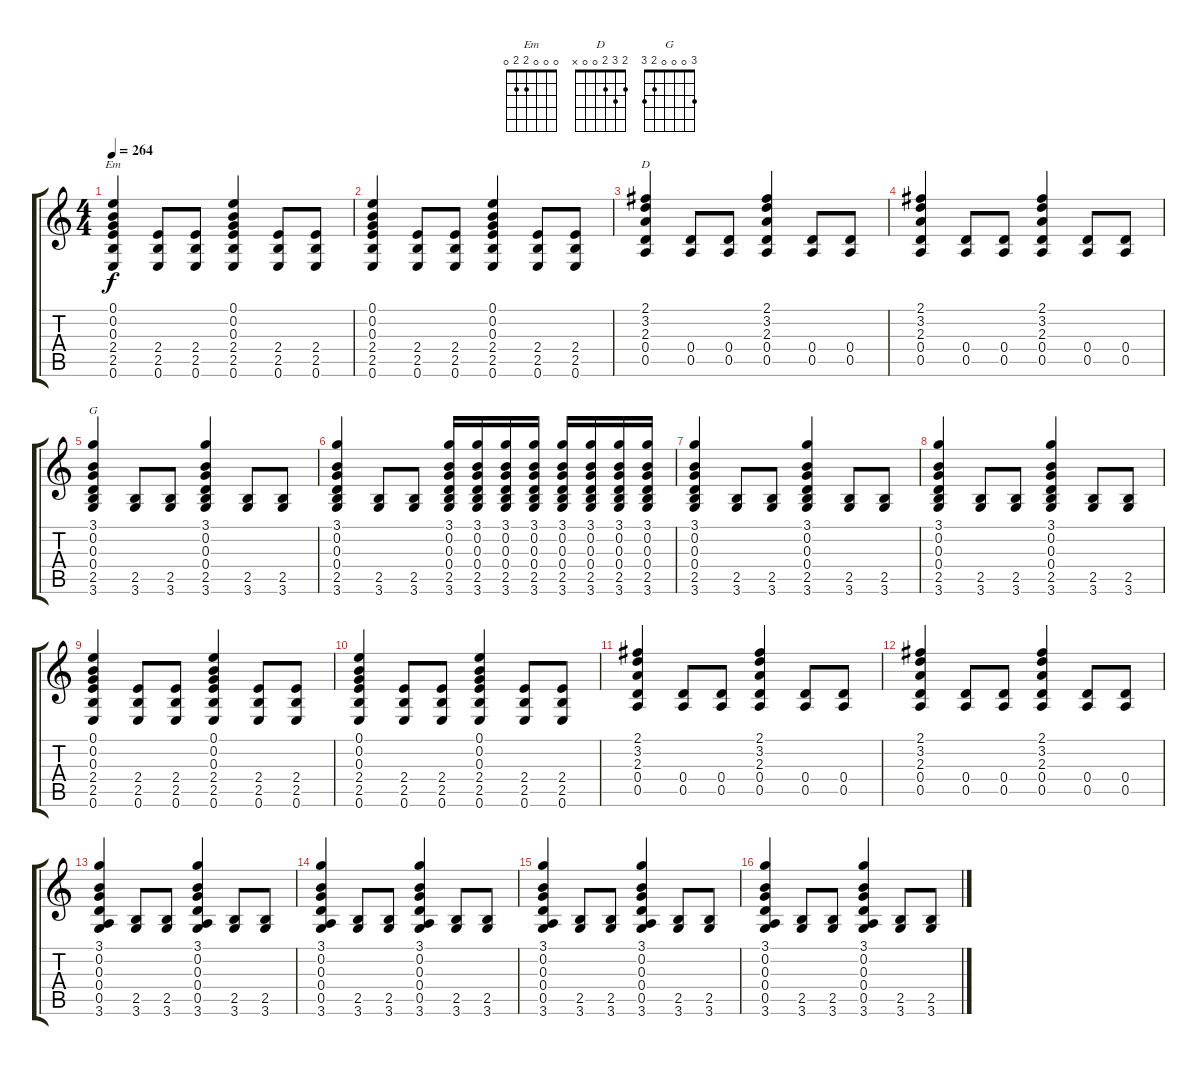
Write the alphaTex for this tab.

\track "" {instrument electricguitarclean}
\staff {score tabs}
\tuning (E4 B3 G3 D3 A2 E2) {hide}
\chord ("Em" 0 0 0 2 2 0)
\chord ("D" 2 3 2 0 0 x)
\chord ("G" 3 0 0 0 2 3)
\ts (4 4)
\tempo 264
\clef g2
\ks c
(0.1 0.2 0.3 2.4 2.5 0.6).4{ch "Em" dy f} (2.4 2.5 0.6).8 (2.4 2.5 0.6).8 (0.1 0.2 0.3 2.4 2.5 0.6).4 (2.4 2.5 0.6).8 (2.4 2.5 0.6).8 |
(0.1 0.2 0.3 2.4 2.5 0.6).4 (2.4 2.5 0.6).8 (2.4 2.5 0.6).8 (0.1 0.2 0.3 2.4 2.5 0.6).4 (2.4 2.5 0.6).8 (2.4 2.5 0.6).8 |
(2.1 3.2 2.3 0.4 0.5).4{ch "D"} (0.4 0.5).8 (0.4 0.5).8 (2.1 3.2 2.3 0.4 0.5).4 (0.4 0.5).8 (0.4 0.5).8 |
(2.1 3.2 2.3 0.4 0.5).4 (0.4 0.5).8 (0.4 0.5).8 (2.1 3.2 2.3 0.4 0.5).4 (0.4 0.5).8 (0.4 0.5).8 |
(3.1 0.2 0.3 0.4 2.5 3.6).4{ch "G"} (2.5 3.6).8 (2.5 3.6).8 (3.1 0.2 0.3 0.4 2.5 3.6).4 (2.5 3.6).8 (2.5 3.6).8 |
(3.1 0.2 0.3 0.4 2.5 3.6).4 (2.5 3.6).8 (2.5 3.6).8 (3.1 0.2 0.3 0.4 2.5 3.6).16 (3.1 0.2 0.3 0.4 2.5 3.6).16 (3.1 0.2 0.3 0.4 2.5 3.6).16 (3.1 0.2 0.3 0.4 2.5 3.6).16 (3.1 0.2 0.3 0.4 2.5 3.6).16 (3.1 0.2 0.3 0.4 2.5 3.6).16 (3.1 0.2 0.3 0.4 2.5 3.6).16 (3.1 0.2 0.3 0.4 2.5 3.6).16 |
(3.1 0.2 0.3 0.4 2.5 3.6).4 (2.5 3.6).8 (2.5 3.6).8 (3.1 0.2 0.3 0.4 2.5 3.6).4 (2.5 3.6).8 (2.5 3.6).8 |
(3.1 0.2 0.3 0.4 2.5 3.6).4 (2.5 3.6).8 (2.5 3.6).8 (3.1 0.2 0.3 0.4 2.5 3.6).4 (2.5 3.6).8 (2.5 3.6).8 |
(0.1 0.2 0.3 2.4 2.5 0.6).4 (2.4 2.5 0.6).8 (2.4 2.5 0.6).8 (0.1 0.2 0.3 2.4 2.5 0.6).4 (2.4 2.5 0.6).8 (2.4 2.5 0.6).8 |
(0.1 0.2 0.3 2.4 2.5 0.6).4 (2.4 2.5 0.6).8 (2.4 2.5 0.6).8 (0.1 0.2 0.3 2.4 2.5 0.6).4 (2.4 2.5 0.6).8 (2.4 2.5 0.6).8 |
(2.1 3.2 2.3 0.4 0.5).4 (0.4 0.5).8 (0.4 0.5).8 (2.1 3.2 2.3 0.4 0.5).4 (0.4 0.5).8 (0.4 0.5).8 |
(2.1 3.2 2.3 0.4 0.5).4 (0.4 0.5).8 (0.4 0.5).8 (2.1 3.2 2.3 0.4 0.5).4 (0.4 0.5).8 (0.4 0.5).8 |
(3.1 0.2 0.3 0.4 0.5 3.6).4 (2.5 3.6).8 (2.5 3.6).8 (3.1 0.2 0.3 0.4 0.5 3.6).4 (2.5 3.6).8 (2.5 3.6).8 |
(3.1 0.2 0.3 0.4 0.5 3.6).4 (2.5 3.6).8 (2.5 3.6).8 (3.1 0.2 0.3 0.4 0.5 3.6).4 (2.5 3.6).8 (2.5 3.6).8 |
(3.1 0.2 0.3 0.4 0.5 3.6).4 (2.5 3.6).8 (2.5 3.6).8 (3.1 0.2 0.3 0.4 0.5 3.6).4 (2.5 3.6).8 (2.5 3.6).8 |
(3.1 0.2 0.3 0.4 0.5 3.6).4 (2.5 3.6).8 (2.5 3.6).8 (3.1 0.2 0.3 0.4 0.5 3.6).4 (2.5 3.6).8 (2.5 3.6).8
